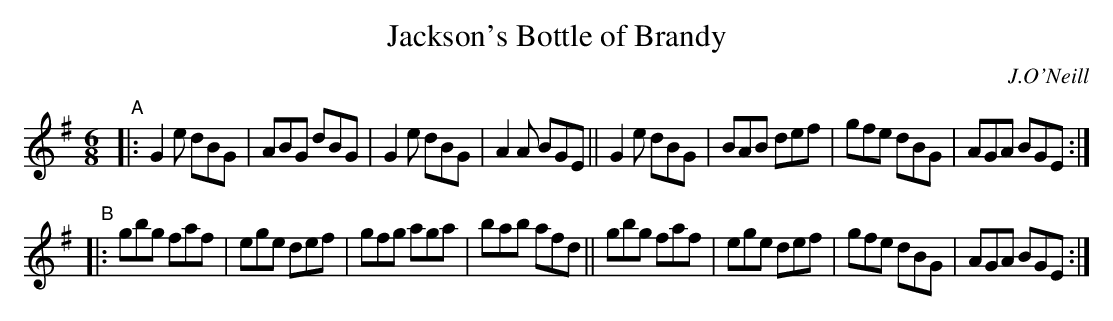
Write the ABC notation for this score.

X:1
T: Jackson's Bottle of Brandy
O: J.O'Neill
M: 6/8
L: 1/8
K: G	% and/or Em
"^A"\
|: G2e dBG | ABG dBG | G2e dBG | A2A BGE \
|| G2e dBG | BAB def | gfe dBG | AGA BGE :|
"^B"\
|: gbg faf | ege def | gfg aga | bab afd \
|| gbg faf | ege def | gfe dBG | AGA BGE :|
